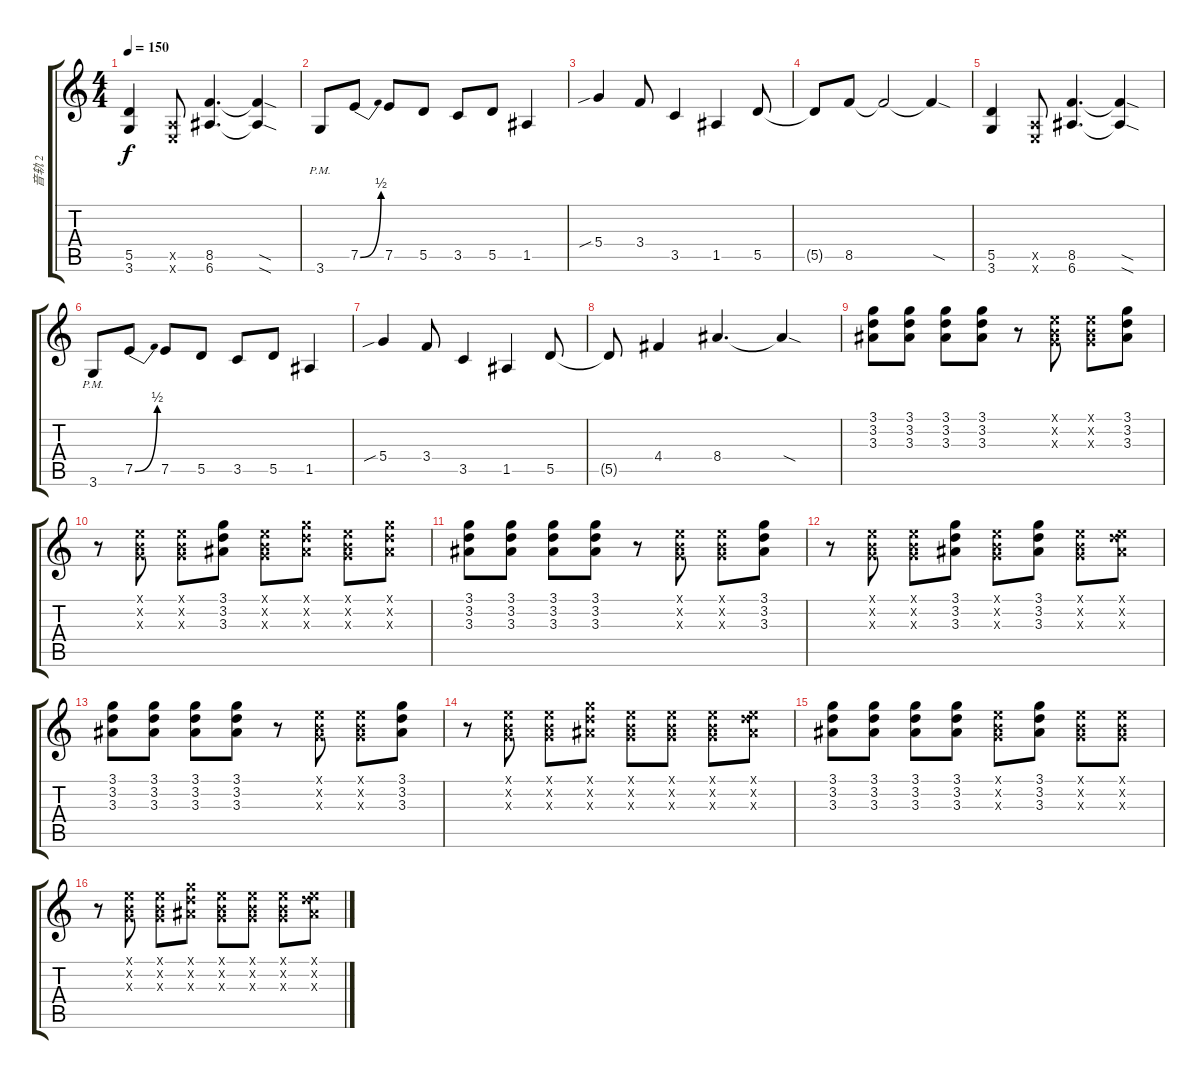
\track ("音轨 2" "音轨 2") {instrument distortionguitar}
\staff {score tabs}
\tuning (E4 B3 G3 D3 A2 E2) {hide}
\ts (4 4)
\tempo 150
\clef g2
\ks c
(5.5 3.6).4{dy f} (0.5{x} 0.6{x}).8 (8.5 6.6).4{d} (8.5{sod t} 6.6{sod t}).4 |
3.6{pm}.8 7.5{be (bend 0 0 60 2)}.8 7.5.8 5.5.8 3.5.8 5.5.8 1.5.4 |
5.4{sib}.4 3.4.8 3.5.4 1.5.4 5.5.8 |
5.5{t}.8 8.5.8 8.5{t}.2 8.5{sod t}.4 |
(5.5 3.6).4 (0.5{x} 0.6{x}).8 (8.5 6.6).4{d} (8.5{sod t} 6.6{sod t}).4 |
3.6{pm}.8 7.5{be (bend 0 0 60 2)}.8 7.5.8 5.5.8 3.5.8 5.5.8 1.5.4 |
5.4{sib}.4 3.4.8 3.5.4 1.5.4 5.5.8 |
5.5{t}.8 4.4.4 8.4.4{d} 8.4{sod t}.4 |
(3.1 3.2 3.3).8 (3.1 3.2 3.3).8 (3.1 3.2 3.3).8 (3.1 3.2 3.3).8 r.8 (0.1{x} 0.2{x} 0.3{x}).8 (0.1{x} 0.2{x} 0.3{x}).8 (3.1 3.2 3.3).8 |
r.8 (0.1{x} 0.2{x} 0.3{x}).8 (0.1{x} 0.2{x} 0.3{x}).8 (3.1 3.2 3.3).8 (0.1{x} 0.2{x} 0.3{x}).8 (3.1{x} 3.2{x} 3.3{x}).8 (0.1{x} 0.2{x} 0.3{x}).8 (3.1{x} 3.2{x} 3.3{x}).8 |
(3.1 3.2 3.3).8 (3.1 3.2 3.3).8 (3.1 3.2 3.3).8 (3.1 3.2 3.3).8 r.8 (0.1{x} 0.2{x} 0.3{x}).8 (0.1{x} 0.2{x} 0.3{x}).8 (3.1 3.2 3.3).8 |
r.8 (0.1{x} 0.2{x} 0.3{x}).8 (0.1{x} 0.2{x} 0.3{x}).8 (3.1 3.2 3.3).8 (0.1{x} 0.2{x} 0.3{x}).8 (3.1 3.2 3.3).8 (0.1{x} 0.2{x} 0.3{x}).8 (0.1{x} 3.2{x} 3.3{x}).8 |
(3.1 3.2 3.3).8 (3.1 3.2 3.3).8 (3.1 3.2 3.3).8 (3.1 3.2 3.3).8 r.8 (0.1{x} 0.2{x} 0.3{x}).8 (0.1{x} 0.2{x} 0.3{x}).8 (3.1 3.2 3.3).8 |
r.8 (0.1{x} 0.2{x} 0.3{x}).8 (0.1{x} 0.2{x} 0.3{x}).8 (3.1{x} 3.2{x} 3.3{x}).8 (0.1{x} 0.2{x} 0.3{x}).8 (0.1{x} 0.2{x} 0.3{x}).8 (0.1{x} 0.2{x} 0.3{x}).8 (0.1{x} 3.2{x} 3.3{x}).8 |
(3.1 3.2 3.3).8 (3.1 3.2 3.3).8 (3.1 3.2 3.3).8 (3.1 3.2 3.3).8 (0.1{x} 0.2{x} 0.3{x}).8 (3.1 3.2 3.3).8 (0.1{x} 0.2{x} 0.3{x}).8 (0.1{x} 0.2{x} 0.3{x}).8 |
r.8 (0.1{x} 0.2{x} 0.3{x}).8 (0.1{x} 0.2{x} 0.3{x}).8 (3.1{x} 3.2{x} 3.3{x}).8 (0.1{x} 0.2{x} 0.3{x}).8 (0.1{x} 0.2{x} 0.3{x}).8 (0.1{x} 0.2{x} 0.3{x}).8 (0.1{x} 3.2{x} 3.3{x}).8
